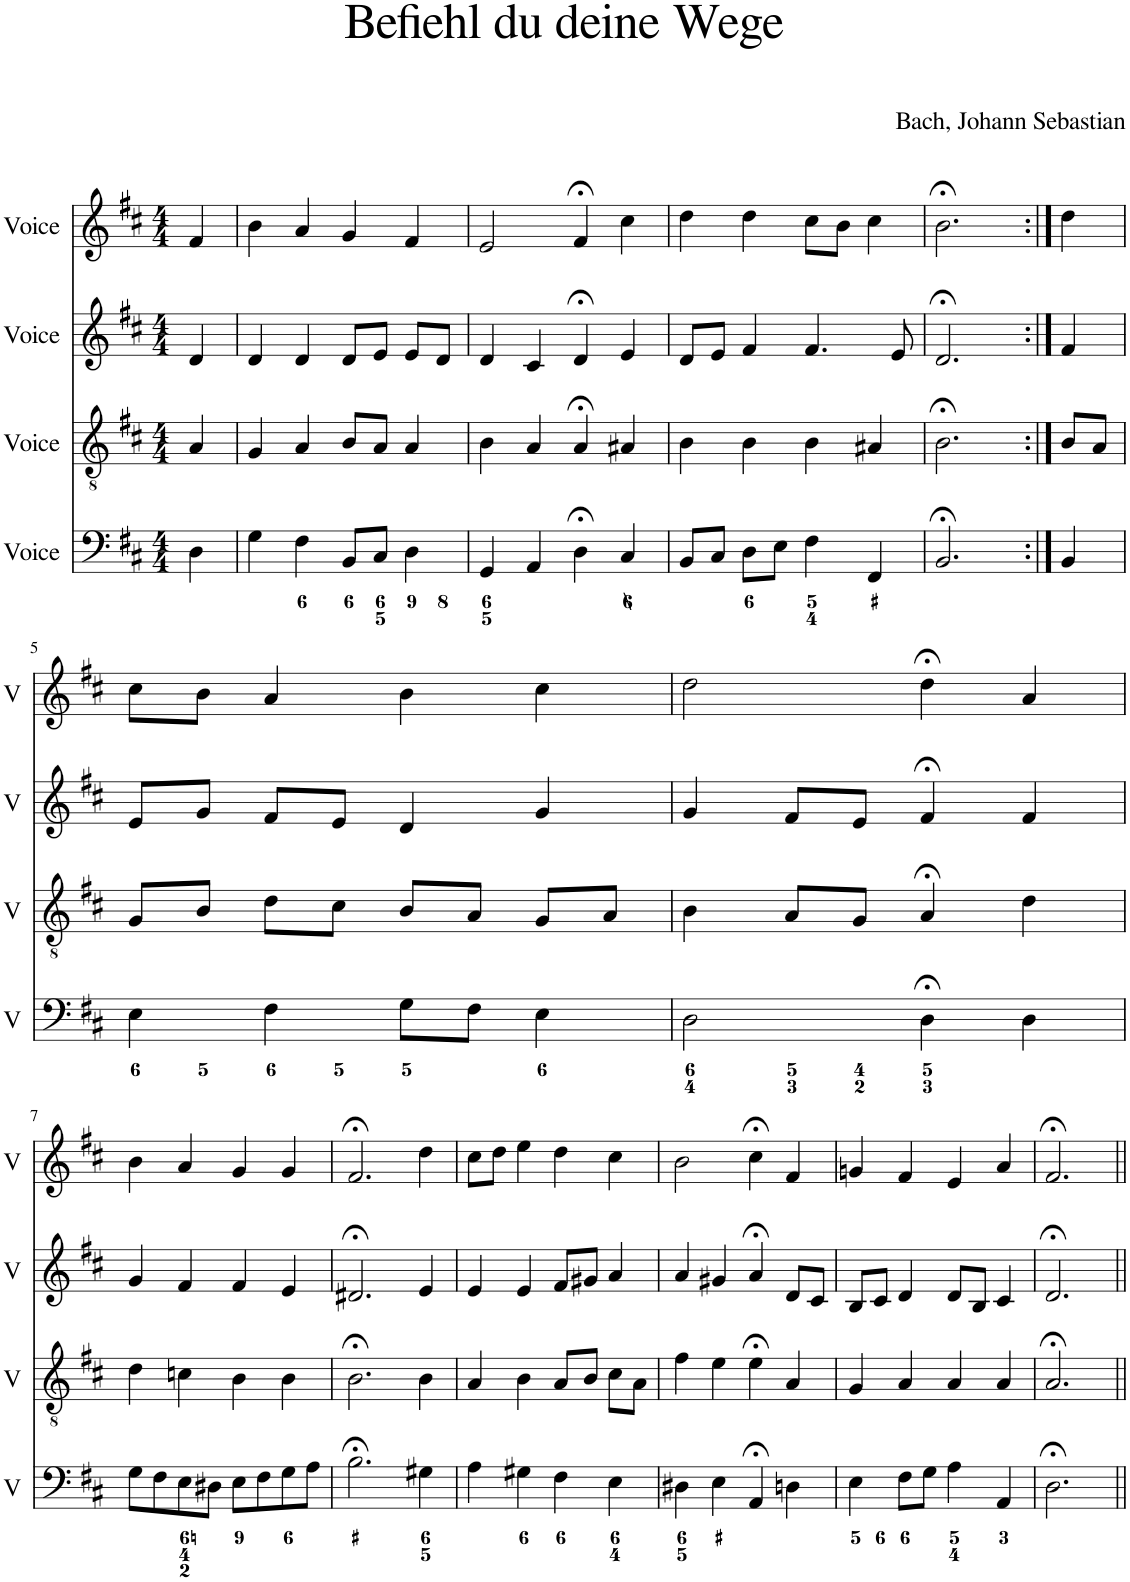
**kern	**kern	**kern	**kern
*part4	*part3	*part2	*part1
*staff4	*staff3	*staff2	*staff1
*I"Voice	*I"Voice	*I"Voice	*I"Voice
*I'V	*I'V	*I'V	*I'V
*clefF4	*clefGv2	*clefG2	*clefG2
*k[f#c#]	*k[f#c#]	*k[f#c#]	*k[f#c#]
*M4/4	*M4/4	*M4/4	*M4/4
=	=	=	=
4D\	4A/	4d/	4f#/
=1	=1	=1	=1
4G\	4G/	4d/	4b\
4F#\	4A/	4d/	4a/
8BB/L	8B/L	8d/L	4g/
8C#/J	8A/J	8e/J	.
4D\	4A/	8e/L	4f#/
.	.	8d/J	.
=2	=2	=2	=2
4GG/	4B\	4d/	2e/
4AA/	4A/	4c#/	.
4D;<\	4A;</	4d;</	4f#;</
4C#/	4A#X/	4e/	4cc#\
=3	=3	=3	=3
8BB/L	4B\	8d/L	4dd\
8C#/J	.	8e/J	.
8D\L	4B\	4f#/	4dd\
8E\J	.	.	.
4F#\	4B\	4.f#/	8cc#\L
.	.	.	8b\J
4FF#/	4A#X/	.	4cc#\
.	.	8e/	.
=4	=4	=4	=4
2.BB;</	2.B;<\	2.d;</	2.b;<\
=4X1:|!	=4X1:|!	=4X1:|!	=4X1:|!
4BB/	8B/L	4f#/	4dd\
.	8A/J	.	.
!!LO:LB:g=z
=5	=5	=5	=5
4E\	8G/L	8e/L	8cc#\L
.	8B/J	8g/J	8b\J
4F#\	8d\L	8f#/L	4a/
.	8c#\J	8e/J	.
8G\L	8B/L	4d/	4b\
8F#\J	8A/J	.	.
4E\	8G/L	4g/	4cc#\
.	8A/J	.	.
=6	=6	=6	=6
2D\	4B\	4g/	2dd\
.	8A/L	8f#/L	.
.	8G/J	8e/J	.
4D;<\	4A;</	4f#;</	4dd;<\
4D\	4d\	4f#/	4a/
!!LO:LB:g=z
=7	=7	=7	=7
8G\L	4d\	4g/	4b\
8F#\	.	.	.
8E\	4cn\	4f#/	4a/
8D#X\J	.	.	.
8E\L	4B\	4f#/	4g/
8F#\	.	.	.
8G\	4B\	4e/	4g/
8A\J	.	.	.
=8	=8	=8	=8
2.B;<\	2.B;<\	2.d#X;</	2.f#;</
4G#X\	4B\	4e/	4dd\
=9	=9	=9	=9
4A\	4A/	4e/	8cc#\L
.	.	.	8dd\J
4G#X\	4B\	4e/	4ee\
4F#\	8A/L	8f#/L	4dd\
.	8B/J	8g#X/J	.
4E\	8c#\L	4a/	4cc#\
.	8A\J	.	.
=10	=10	=10	=10
4D#X\	4f#\	4a/	2b\
4E\	4e\	4g#X/	.
4AA;</	4e;<\	4a;</	4cc#;<\
4Dn\	4A/	8d/L	4f#/
.	.	8c#/J	.
=11	=11	=11	=11
4E\	4G/	8B/L	4gn/
.	.	8c#/J	.
8F#\L	4A/	4d/	4f#/
8G\J	.	.	.
4A\	4A/	8d/L	4e/
.	.	8B/J	.
4AA/	4A/	4c#/	4a/
=12	=12	=12	=12
2.D;<\	2.A;</	2.d;</	2.f#;</
=||	=||	=||	=||
*-	*-	*-	*-
